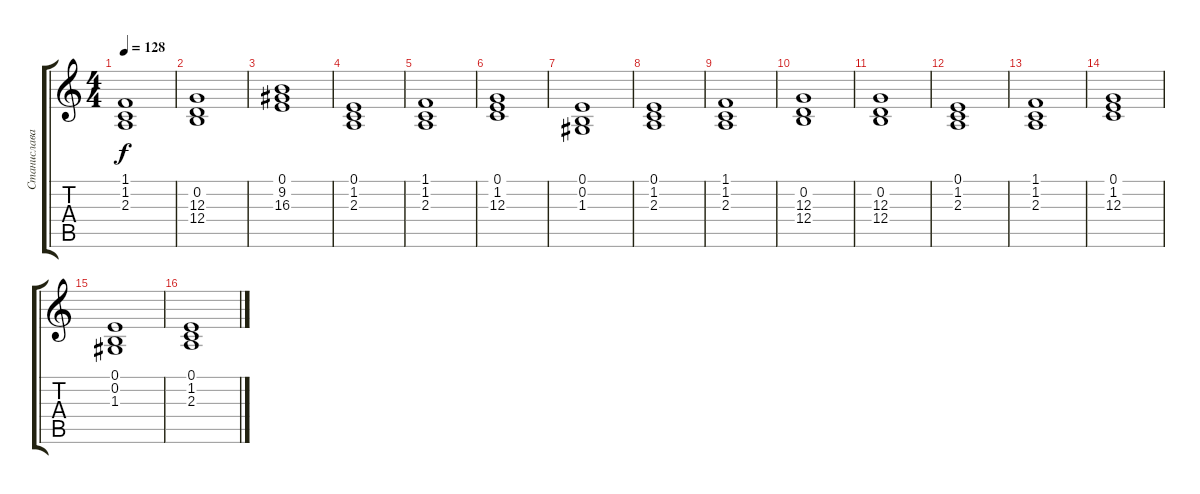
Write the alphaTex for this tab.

\track ("Станислава Матвеева (клавишные)" "Станислава") {instrument synthstrings2}
\staff {score tabs}
\tuning (E4 B3 G3 D3 A2 E2) {hide}
\ts (4 4)
\tempo 128
\clef g2
\ks c
(1.1 1.2 2.3).1{dy f} |
(0.2 12.3 12.4).1 |
(0.1 9.2 16.3).1 |
(0.1 1.2 2.3).1 |
(1.1 1.2 2.3).1 |
(0.1 1.2 12.3).1 |
(0.1 0.2 1.3).1 |
(0.1 1.2 2.3).1 |
(1.1 1.2 2.3).1 |
(0.2 12.3 12.4).1 |
(0.2 12.3 12.4).1 |
(0.1 1.2 2.3).1 |
(1.1 1.2 2.3).1 |
(0.1 1.2 12.3).1 |
(0.1 0.2 1.3).1 |
(0.1 1.2 2.3).1
